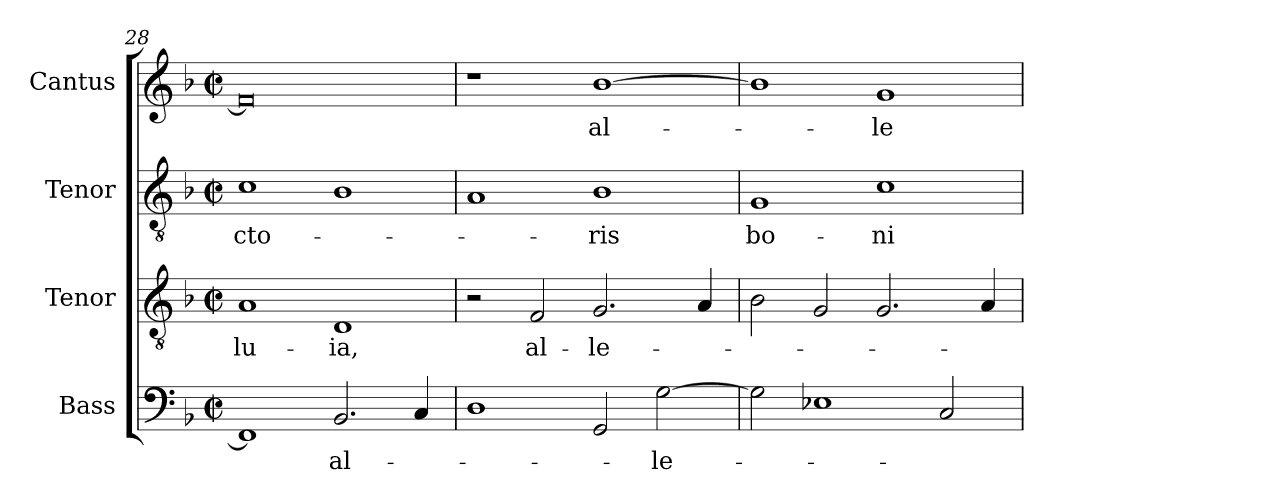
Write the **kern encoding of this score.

**kern	**text	**kern	**text	**kern	**text	**kern	**text
*part4	*part4	*part3	*part3	*part2	*part2	*part1	*part1
*staff4	*staff4	*staff3	*staff3	*staff2	*staff2	*staff1	*staff1
*I"Bass	*	*I"Tenor	*	*I"Tenor	*	*I"Cantus	*
*	*	*I'Tenor	*	*	*	*	*
*clefF4	*	*clefGv2	*	*clefGv2	*	*clefG2	*
*	*	*ITrd7c12	*	*ITrd7c12	*	*	*
*k[b-]	*	*k[b-]	*	*k[b-]	*	*k[b-]	*
*F:	*	*F:	*	*F:	*	*F:	*
*M2/2	*	*M2/2	*	*M2/2	*	*M2/2	*
*met(c|)	*	*met(c|)	*	*met(c|)	*	*met(c|)	*
=28	=28	=28	=28	=28	=28	=28	=28
!	!	!	!LO:LY:b:color=#000000	!	!	!	!
!	!	!	!	!	!LO:LY:b:color=#000000	!	!
1FFi]	.	1AAi	-lu-	1Ci	-cto-	0fi]	.
!	!LO:LY:b:color=#000000	!	!	!	!	!	!
!	!	!	!LO:LY:b:color=#000000	!	!	!	!
2.BB-i/	al-	1DDi	-ia,	1BB-i	.	.	.
4Ci/	.	.	.	.	.	.	.
=29	=29	=29	=29	=29	=29	=29	=29
1Di	.	2r	.	1AAi	.	1r	.
!	!	!	!LO:LY:b:color=#000000	!	!	!	!
.	.	2FFi/	al-	.	.	.	.
!	!	!	!LO:LY:b:color=#000000	!	!	!	!
!	!	!	!	!	!LO:LY:b:color=#000000	!	!
!	!	!	!	!	!	!	!LO:LY:b:color=#000000
2GGi/	.	2.GGi/	le-	1BB-i	-ris	[>1b-i	al-
!	!LO:LY:b:color=#000000	!	!	!	!	!	!
[>2Gi\	-le-	.	.	.	.	.	.
.	.	4AAi/	.	.	.	.	.
=30	=30	=30	=30	=30	=30	=30	=30
!	!	!	!	!	!LO:LY:b:color=#000000	!	!
2Gi\]	.	2BB-i\	.	1GGi	bo-	1b-i]	.
1E-Xi	.	2GGi/	.	.	.	.	.
!	!	!	!	!	!LO:LY:b:color=#000000	!	!
!	!	!	!	!	!	!	!LO:LY:b:color=#000000
.	.	2.GGi/	.	1Ci	-ni	1gi	-le-
2Ci/	.	.	.	.	.	.	.
.	.	4AAi/	.	.	.	.	.
=	=	=	=	=	=	=	=
*-	*-	*-	*-	*-	*-	*-	*-
